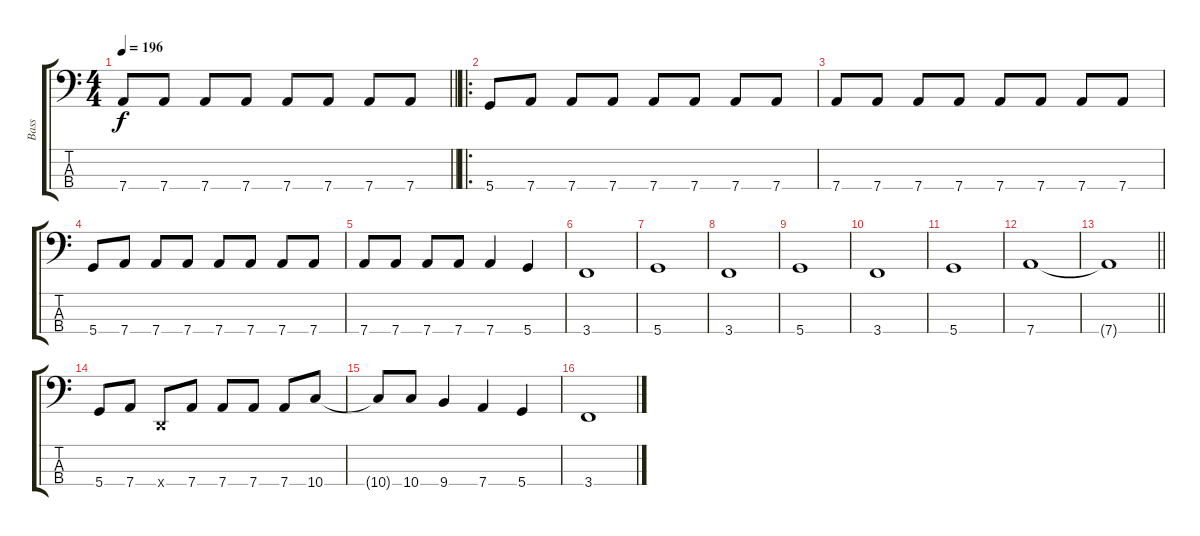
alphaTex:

\track ("Bass" "Bass") {instrument electricbasspick}
\staff {score tabs}
\tuning (G2 D2 A1 D1) {hide}
\ts (4 4)
\tempo 196
\clef f4
\barLineRight lightlight
\ks c
7.4.8{dy f} 7.4.8 7.4.8 7.4.8 7.4.8 7.4.8 7.4.8 7.4.8 |
\ro
5.4.8 7.4.8 7.4.8 7.4.8 7.4.8 7.4.8 7.4.8 7.4.8 |
7.4.8 7.4.8 7.4.8 7.4.8 7.4.8 7.4.8 7.4.8 7.4.8 |
5.4.8 7.4.8 7.4.8 7.4.8 7.4.8 7.4.8 7.4.8 7.4.8 |
7.4.8 7.4.8 7.4.8 7.4.8 7.4.4 5.4.4 |
3.4.1 |
5.4.1 |
3.4.1 |
5.4.1 |
3.4.1 |
5.4.1 |
7.4.1 |
\barLineRight lightlight
7.4{t}.1 |
5.4.8 7.4.8 0.4{x}.8 7.4.8 7.4.8 7.4.8 7.4.8 10.4.8 |
10.4{t}.8 10.4.8 9.4.4 7.4.4 5.4.4 |
3.4.1
